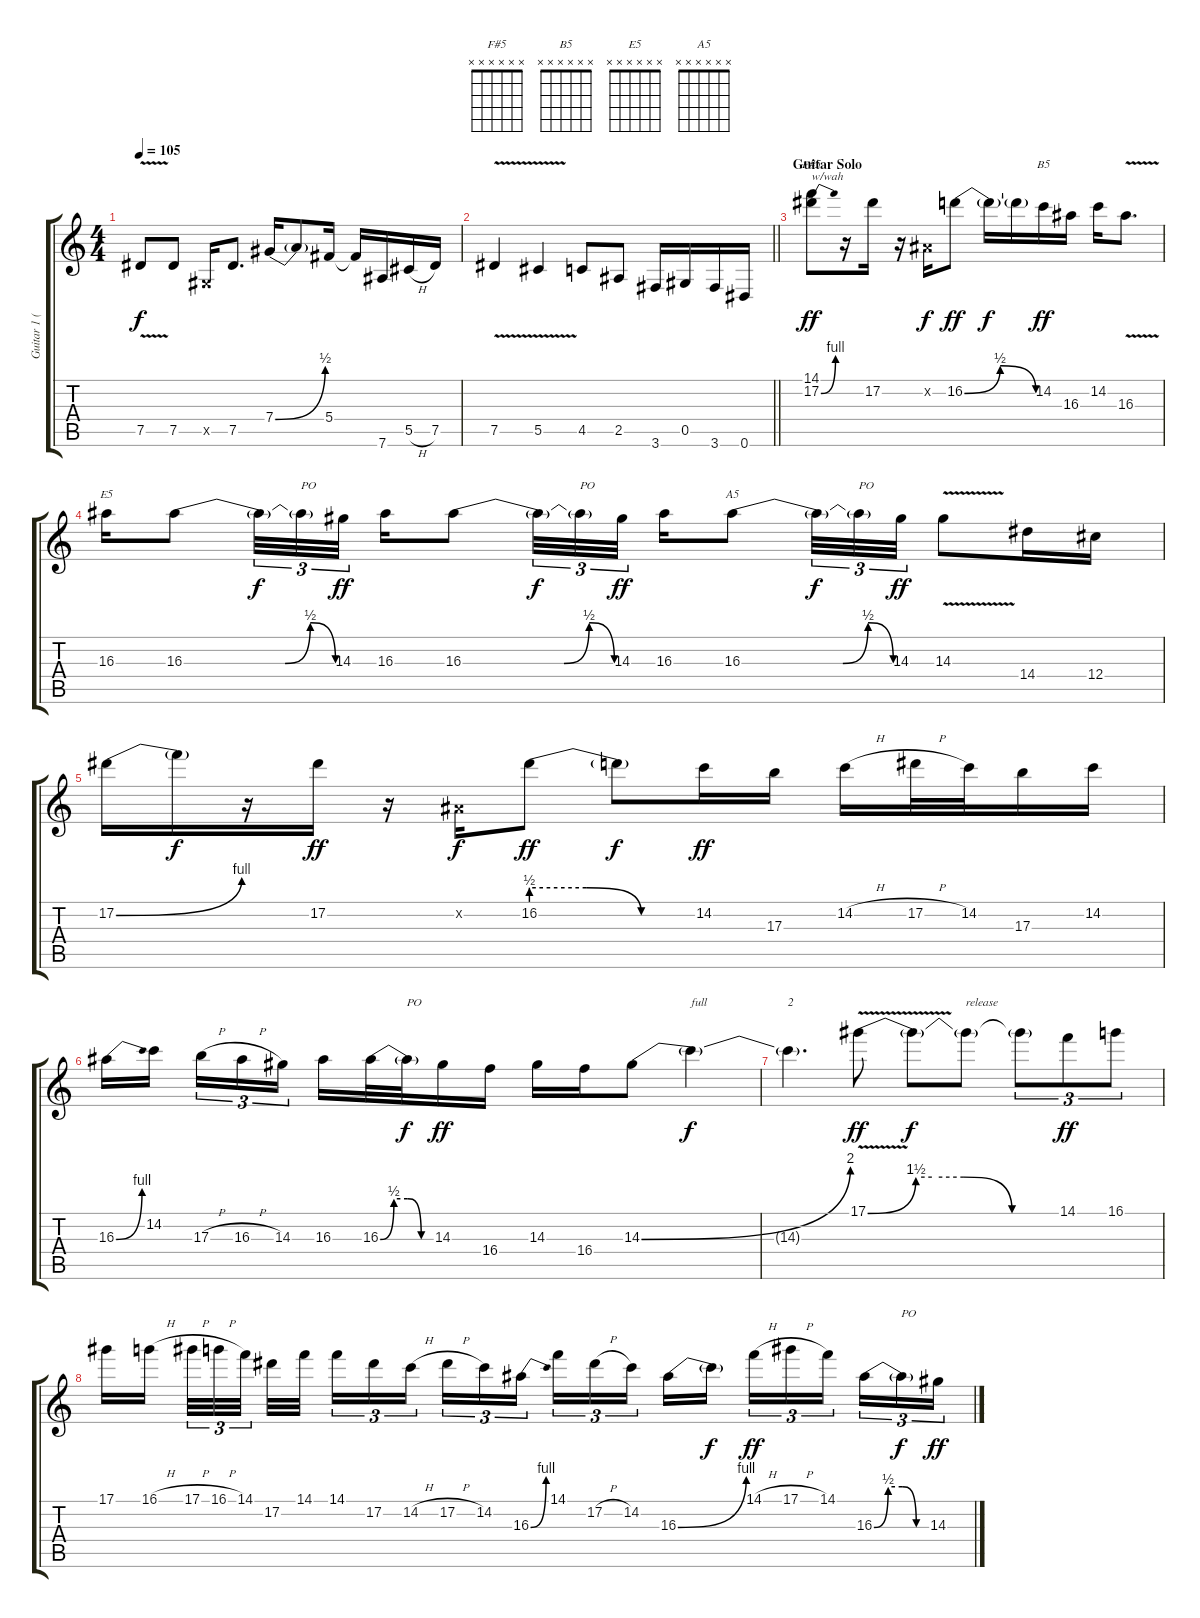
\track ("Guitar 1 (Slash)" "Guitar 1 (") {instrument overdrivenguitar}
\staff {score tabs}
\tuning (Eb4 Bb3 Gb3 Db3 Ab2 Eb2) {hide}
\chord ("F#5" x x x x x x)
\chord ("B5" x x x x x x)
\chord ("E5" x x x x x x)
\chord ("A5" x x x x x x)
\ts (4 4)
\tempo 105
\clef g2
\ks c
7.5{v}.8{dy f} 7.5.8 0.5{x}.16 7.5.8{d} 7.4{be (bend 0 0 60 2)}.16 7.4{t}.8 5.4.16 5.4{t}.16 7.6.16 5.5{h}.16 7.5.16 |
\barLineRight lightlight
7.5{v}.4 5.5{v}.4 4.5.8 2.5.8 3.6.16 0.5.16 3.6.16 0.6.16 |
\section ("" "Guitar Solo")
(14.1 17.2{be (bend 0 0 60 4)}).8{ch "F#5" txt "w/wah" dy ff} r.16 17.2.16 r.16 0.2{x}.16{dy f} 16.2{be (bendrelease 0 0 30 2 45 2 60 0)}.8{dy ff} 16.2{t}.16{dy f} 16.2{t}.16 14.2.16{ch "B5" dy ff} 16.3.16 14.2.16 16.3{v}.8{d} |
16.3.16{ch "E5"} 16.3{be (custom 0 0 40 0 50 2 60 0)}.8 16.3{t}.32{tu (3 2) dy f} 16.3{t}.32{tu (3 2) txt "PO"} 14.3.32{tu (3 2) dy ff} 16.3.16 16.3{be (custom 0 0 40 0 50 2 60 0)}.8 16.3{t}.32{tu (3 2) dy f} 16.3{t}.32{tu (3 2) txt "PO"} 14.3.32{tu (3 2) dy ff} 16.3.16 16.3{be (custom 0 0 40 0 50 2 60 0)}.8{ch "A5"} 16.3{t}.32{tu (3 2) dy f} 16.3{t}.32{tu (3 2) txt "PO"} 14.3.32{tu (3 2) dy ff} 14.3{v}.8 14.4.16 12.4.16 |
17.2{be (bend 0 0 60 4)}.16 17.2{t}.16{dy f} r.16 17.2.16{dy ff} r.16 0.2{x}.16{dy f} 16.2{be (custom 0 2 20 2 40 0 60 0)}.8{dy ff} 16.2{t}.8{dy f} 14.2.16{dy ff} 17.3.16 14.2{h}.16 17.2{h}.32 14.2.32 17.3.16 14.2.16 |
16.3{be (bend 0 0 60 4)}.16 14.2.16{beam splitsecondary} 17.3{h}.16{tu (3 2)} 16.3{h}.16{tu (3 2)} 14.3.16{tu (3 2)} 16.3.16 16.3{be (custom 0 0 15 2 30 2 45 0 60 0)}.32 16.3{t}.32{txt "PO" dy f} 14.3.16{dy ff} 16.4.16 14.3.16 16.4.16 14.3{be (bend 0 0 60 8)}.8 14.3{t}.4{txt "full" dy f} |
14.3{t}.4{d txt "2"} 17.1{be (custom 0 0 15 6 20 6 30 6 45 0 60 0) v}.8{dy ff} 17.1{t}.8{dy f} 17.1{t}.8{txt "release"} 17.1{t}.8{tu (3 2)} 14.1.8{tu (3 2) dy ff} 16.1.8{tu (3 2)} |
17.1.16 16.1{h}.16{beam splitsecondary} 17.1{h}.32{tu (3 2)} 16.1{h}.32{tu (3 2)} 14.1.32{tu (3 2) beam splitsecondary} 17.2.32 14.1.32 14.1.16{tu (3 2)} 17.2.16{tu (3 2)} 14.2{h}.16{tu (3 2) beam splitsecondary} 17.2{h}.16{tu (3 2)} 14.2.16{tu (3 2)} 16.3{be (bend 0 0 60 4)}.16{tu (3 2)} 14.1.16{tu (3 2)} 17.2{h}.16{tu (3 2)} 14.2.16{tu (3 2) beam splitsecondary} 16.3{be (bend 0 0 60 4)}.16 16.3{t}.16{dy f} 14.1{h}.16{tu (3 2) dy ff} 17.1{h}.16{tu (3 2)} 14.1.16{tu (3 2) beam splitsecondary} 16.3{be (custom 0 0 15 2 30 2 45 0 60 0)}.16{tu (3 2)} 16.3{t}.16{tu (3 2) txt "PO" dy f} 14.3.16{tu (3 2) dy ff}
